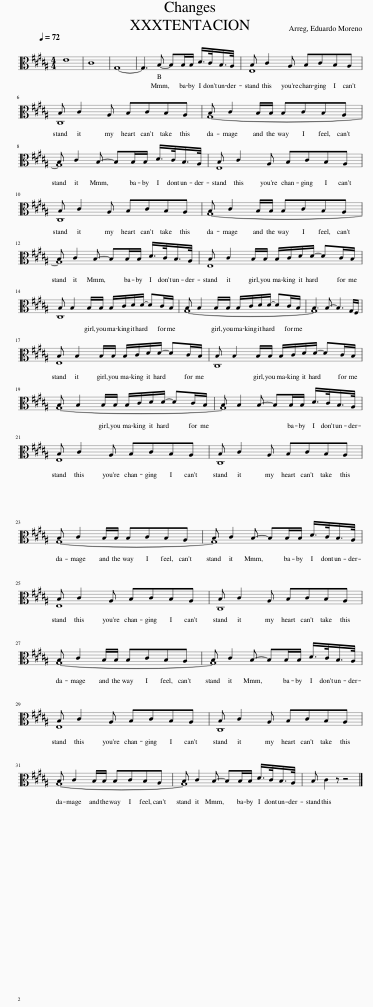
X:1
%%score ( 1 2 )
L:1/8
Q:1/4=72
M:4/4
I:linebreak $
K:B
V:1 alto
V:2 alto
V:1
 E8 | C8 | G,8- | G,3 B,- B,B,/B,/ D/>C/B,/>A,/ | B, C2 A, B,CB,A, |$ %5
 B, C2 A, B,CB,A, | B, C2 B,/B,/ B,CB,A, |$ B, C2 B,- B,B,/B,/ D/>C/B,/>A,/ | B, C2 A, B,CB,A, |$ B, C2 A, B,CB,A, | %10
 B, C2 B,/B,/ B,CB,A, |$ B, C2 B,- B,B,/B,/ D/>C/B,/>A,/ | B, C2 B,/B,/ B,/C/D/D/- DC/B,/ |$ B, B,2 B,/B,/ B,/C/D/D/- DC/B,/ | B, B,2 B,/B,/ B,/C/D/D/- DC/B,/ | %15
 B,3 B,- B,3 G,/F,/ |$ B, B,2 B,/B,/ B,/C/D/D/- DC/B,/ | B, B,2 B,/B,/ B,/C/D/D/- DC/B,/ |$ B, B,2 B,/B,/ B,/C/D/D/- DC/B,/ | B, B,2 B,- B,B,/B,/ D/>C/B,/>A,/ |$ %20
 B, C2 A, B,CB,A, | B, C2 A, B,CB,A, |$ B, C2 B,/B,/ B,CB,A, | B, C2 B,- B,B,/B,/ D/>C/B,/>A,/ |$ B, C2 A, B,CB,A, | %25
 B, C2 A, B,CB,A, |$ B, C2 B,/B,/ B,CB,A, | B, C2 B,- B,B,/B,/ D/>C/B,/>A,/ |$ B, C2 A, B,CB,A, | B, C2 A, B,CB,A, |$ %30
 B, C2 B,/B,/ B,CB,A, | B, C2 B,- B,B,/B,/ D/>C/B,/>A,/ | B, C2 z z4 |] %33
V:2
 x8 | x8 | x8 | x8 | E,8 |$ %5
 C,8 | G,8- |$ G,8 | E,8 |$ C,8 | %10
 G,8- |$ G,8 | E,8 |$ C,8 | G,8- | %15
 G,8 |$ E,8 | C,8 |$ G,8- | G,8 |$ %20
 E,8 | C,8 |$ G,8- | G,8 |$ E,8 | %25
 C,8 |$ G,8- | G,8 |$ E,8 | C,8 |$ %30
 G,8- | G,8 | x8 |] %33
